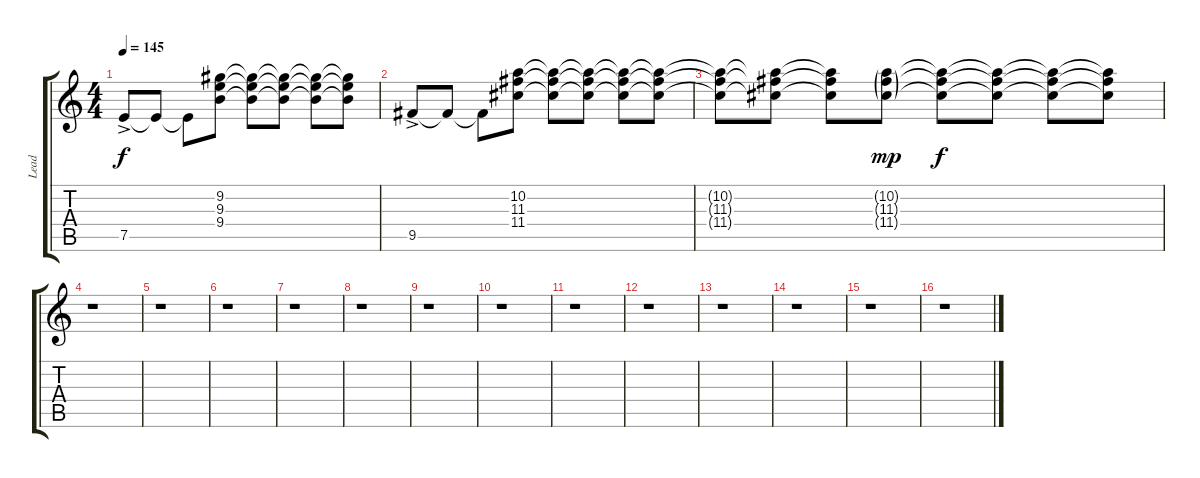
\track ("Lead" "Lead") {instrument overdrivenguitar}
\staff {score tabs}
\tuning (E4 B3 G3 D3 A2 E2) {hide}
\ts (4 4)
\tempo 145
\clef g2
\ks c
7.5{ac}.8{dy f} 7.5{t}.8 7.5{t}.8 (9.2 9.3 9.4).8 (9.2{t} 9.3{t} 9.4{t}).8 (9.2{t} 9.3{t} 9.4{t}).8 (9.2{t} 9.3{t} 9.4{t}).8 (9.2{t} 9.3{t} 9.4{t}).8 |
9.5{ac}.8 9.5{t}.8 9.5{t}.8 (10.2 11.3 11.4).8 (10.2{t} 11.3{t} 11.4{t}).8 (10.2{t} 11.3{t} 11.4{t}).8 (10.2{t} 11.3{t} 11.4{t}).8 (10.2{t} 11.3{t} 11.4{t}).8 |
(10.2{t} 11.3{t} 11.4{t}).8 (10.2{t} 11.3{t} 11.4{t}).8 (10.2{t} 11.3{t} 11.4{t}).8 (10.2{g} 11.3{g} 11.4{g}).8{dy mp} (10.2{t} 11.3{t} 11.4{t}).8{dy f} (10.2{t} 11.3{t} 11.4{t}).8 (10.2{t} 11.3{t} 11.4{t}).8 (10.2{t} 11.3{t} 11.4{t}).8 |
r.1 |
r.1 |
r.1 |
r.1 |
r.1 |
r.1 |
r.1 |
r.1 |
r.1 |
r.1 |
r.1 |
r.1 |
r.1
